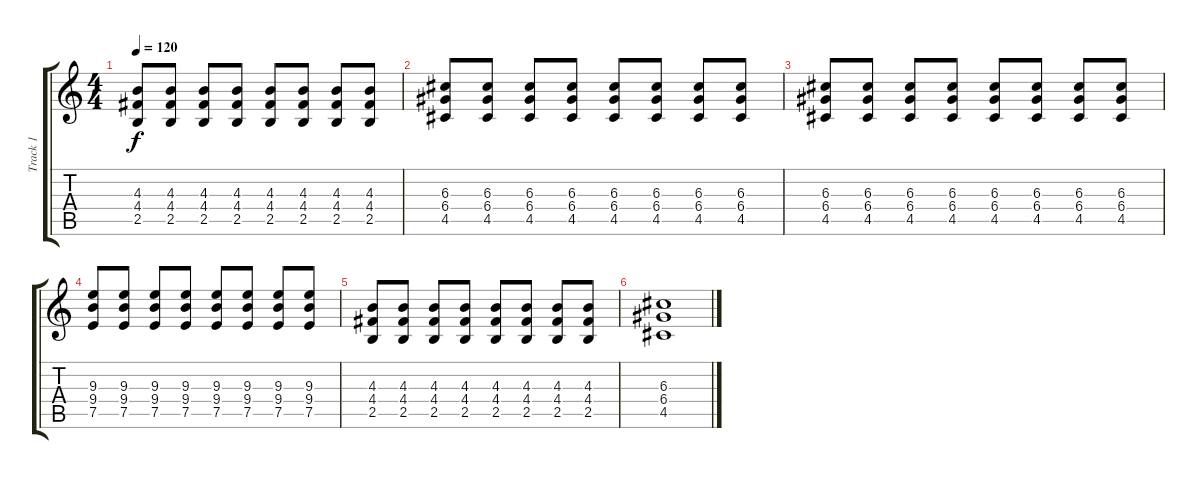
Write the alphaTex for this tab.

\track ("Track 1" "Track 1") {instrument distortionguitar}
\staff {score tabs}
\tuning (E4 B3 G3 D3 A2 E2) {hide}
\ts (4 4)
\tempo 120
\clef g2
\ks c
(4.3 4.4 2.5).8{dy f} (4.3 4.4 2.5).8 (4.3 4.4 2.5).8 (4.3 4.4 2.5).8 (4.3 4.4 2.5).8 (4.3 4.4 2.5).8 (4.3 4.4 2.5).8 (4.3 4.4 2.5).8 |
(6.3 6.4 4.5).8 (6.3 6.4 4.5).8 (6.3 6.4 4.5).8 (6.3 6.4 4.5).8 (6.3 6.4 4.5).8 (6.3 6.4 4.5).8 (6.3 6.4 4.5).8 (6.3 6.4 4.5).8 |
(6.3 6.4 4.5).8 (6.3 6.4 4.5).8 (6.3 6.4 4.5).8 (6.3 6.4 4.5).8 (6.3 6.4 4.5).8 (6.3 6.4 4.5).8 (6.3 6.4 4.5).8 (6.3 6.4 4.5).8 |
(9.3 9.4 7.5).8 (9.3 9.4 7.5).8 (9.3 9.4 7.5).8 (9.3 9.4 7.5).8 (9.3 9.4 7.5).8 (9.3 9.4 7.5).8 (9.3 9.4 7.5).8 (9.3 9.4 7.5).8 |
(4.3 4.4 2.5).8 (4.3 4.4 2.5).8 (4.3 4.4 2.5).8 (4.3 4.4 2.5).8 (4.3 4.4 2.5).8 (4.3 4.4 2.5).8 (4.3 4.4 2.5).8 (4.3 4.4 2.5).8 |
(6.3 6.4 4.5).1
